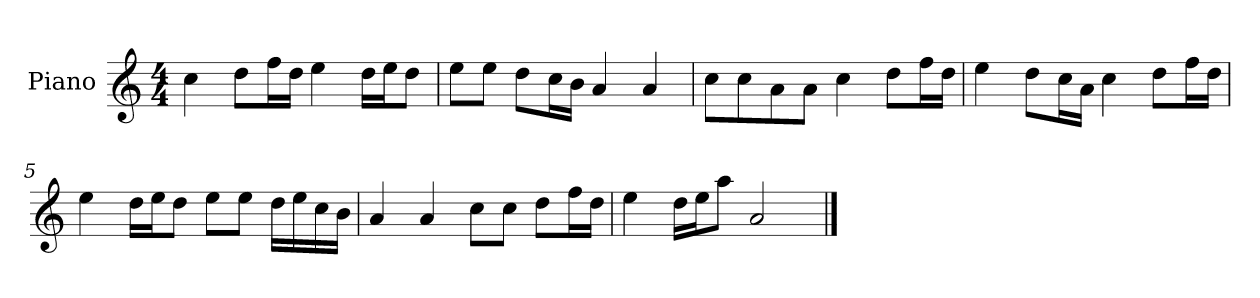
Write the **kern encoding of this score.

**kern
*part1
*staff1
*I"Piano
*I'P-no
*clefG2
*k[]
*M4/4
*MM90
=1
4cc\
8dd\L
16ff\L
16dd\JJ
4ee\
16dd\LL
16ee\J
8dd\J
=2
8ee\L
8ee\J
8dd\L
16cc\L
16b\JJ
4a/
4a/
=3
8cc\L
8cc\
8a\
8a\J
4cc\
8dd\L
16ff\L
16dd\JJ
=4
4ee\
8dd\L
16cc\L
16a\JJ
4cc\
8dd\L
16ff\L
16dd\JJ
=5
4ee\
16dd\LL
16ee\J
8dd\J
8ee\L
8ee\J
16dd\LL
16ee\
16cc\
16b\JJ
!!LO:LB:g=z
=6
4a/
4a/
8cc\L
8cc\J
8dd\L
16ff\L
16dd\JJ
=7
4ee\
16dd\LL
16ee\J
8aa\J
2a/
==
*-
